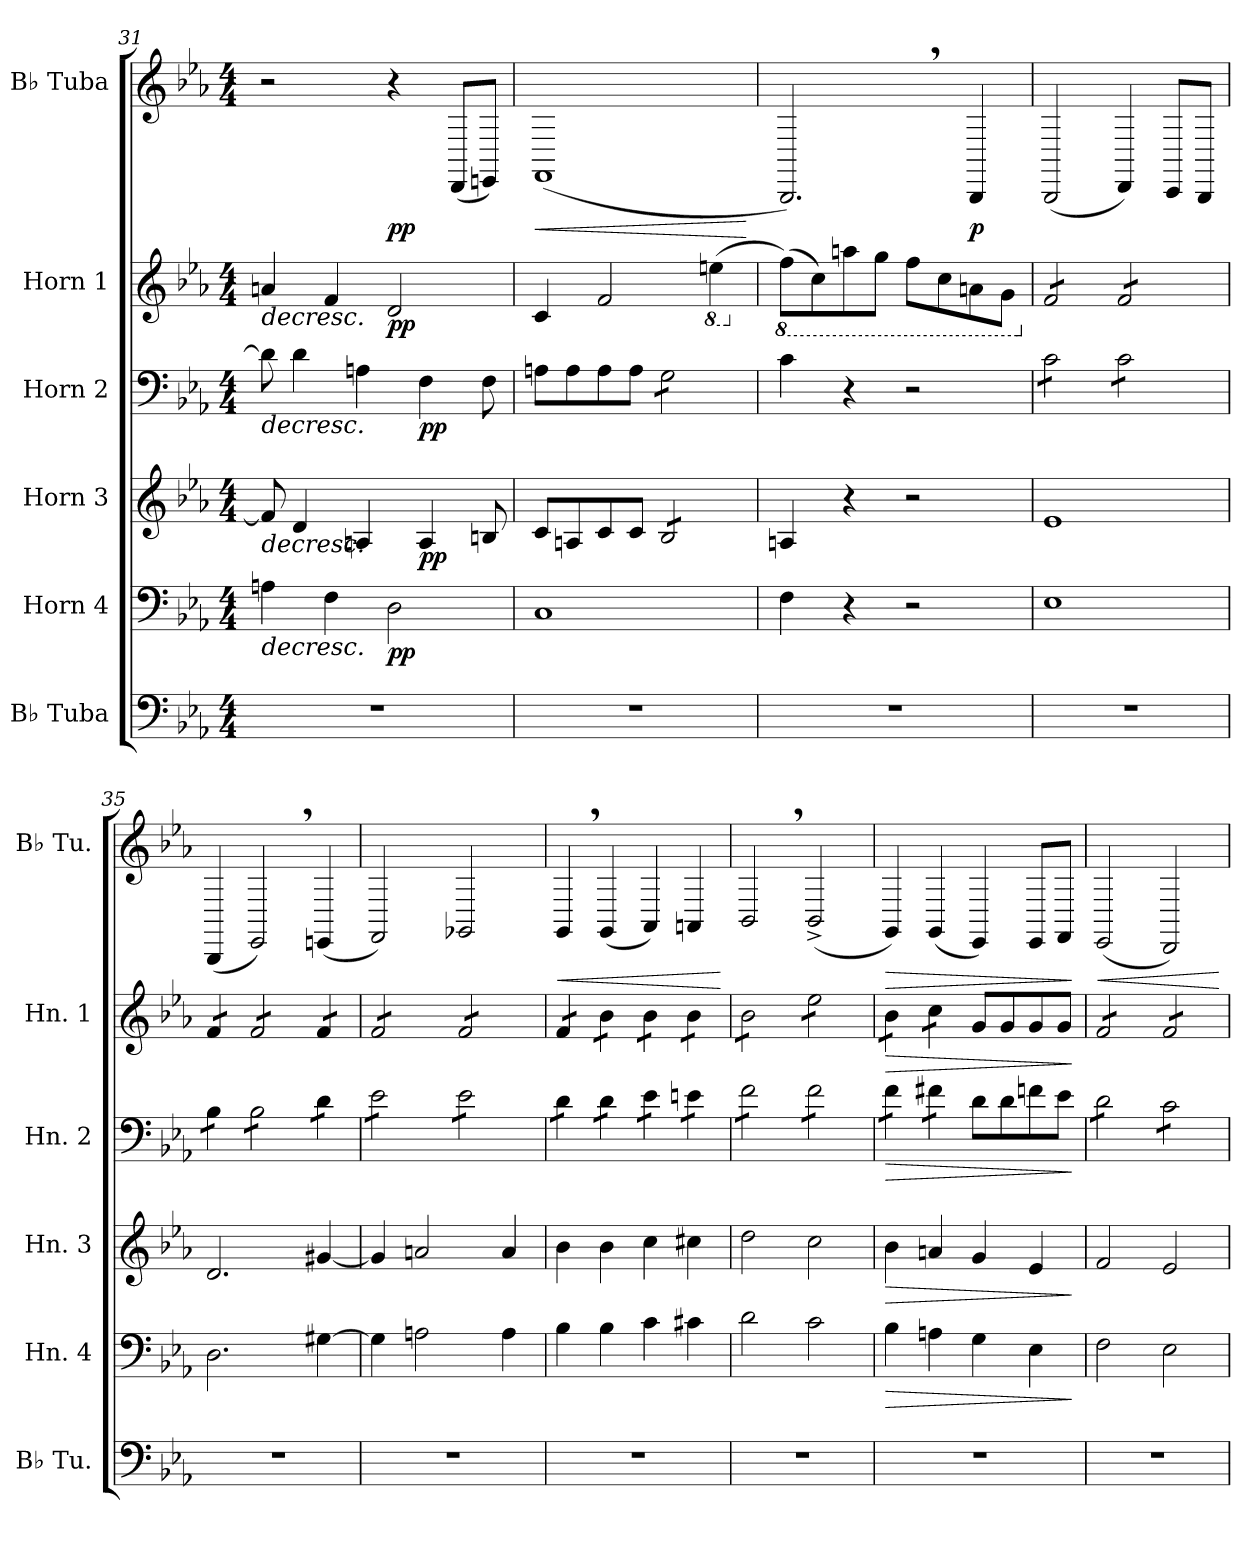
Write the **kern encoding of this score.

**kern	**kern	**dynam	**kern	**dynam	**kern	**dynam	**kern	**dynam	**kern	**dynam
*part6	*part5	*part5	*part4	*part4	*part3	*part3	*part2	*part2	*part1	*part1
*staff6	*staff5	*staff5	*staff4	*staff4	*staff3	*staff3	*staff2	*staff2	*staff1	*staff1
*I"B♭ Tuba	*I"Horn 4	*	*I"Horn 3	*	*I"Horn 2	*	*I"Horn 1	*	*I"B♭ Tuba	*
*I'B♭ Tu.	*I'Hn. 4	*	*I'Hn. 3	*	*I'Hn. 2	*	*I'Hn. 1	*	*I'B♭ Tu.	*
*clefF4	*clefF4	*	*clefG2	*	*clefF4	*	*clefG2	*	*clefG2	*
*	*ITrd4c7	*	*ITrd4c7	*	*ITrd4c7	*	*ITrd4c7	*	*	*
*k[b-e-a-]	*k[b-e-a-d-]	*	*k[b-e-a-d-]	*	*k[b-e-a-d-]	*	*k[b-e-a-d-]	*	*k[b-e-a-]	*
*M4/4	*M4/4	*	*M4/4	*	*M4/4	*	*M4/4	*	*M4/4	*
=31	=31	=31	=31	=31	=31	=31	=31	=31	=31	=31
!	!	!LO:HP:b	!	!LO:HP:b	!	!LO:HP:b	!	!LO:HP:b	!	!
1r	4Dn\	>	8B-/]	>	8G\]	>	4dn/	>	2r	.
.	.	.	4G/	.	4G\	.	.	.	.	.
.	4BB-\	.	.	.	.	.	4B-/	.	.	.
.	.	.	4Dn/	.	4Dn\	.	.	.	.	.
!	!	!LO:DY:b	!	!	!	!	!	!LO:DY:b	!	!LO:DY:b
.	2GG\	pp	.	.	.	.	2G/	pp	4r	pp
!	!	!	!	!LO:DY:b	!	!LO:DY:b	!	!	!	!
.	.	.	4D/	pp	4BB-\	pp	.	.	.	.
.	.	.	.	.	.	.	.	.	(8DD/L	.
.	.	.	8En/	.	8BB-\	.	.	.	8EEn/J)	.
.	.	]	.	]	.	]	.	]	.	.
=32	=32	=32	=32	=32	=32	=32	=32	=32	=32	=32
!	!	!	!	!	!	!	!	!	!	!LO:HP:b
!	!	!	!	!	!	!	!	!	!	!LO:HP:n=1:b
1r	1FF	.	8F/L	.	8Dn\L	.	4F/	.	(1FF	< >
.	.	.	8Dn/	.	8D\	.	.	.	.	.
.	.	.	8F/	.	8D\	.	2B-/	.	.	.
.	.	.	8F/J	.	8D\J	.	.	.	.	.
*	*	*	*tremolo	*	*	*	*	*	*	*
*	*	*	*	*	*tremolo	*	*	*	*	*
.	.	.	8E-/L	.	8C\L	.	.	.	.	.
.	.	.	8E-/	.	8C\	.	.	.	.	.
*	*	*	*	*	*	*	*8ba	*	*	*
.	.	.	8E-/	.	8C\	.	(4An\	.	.	.
.	.	.	8E-/J	.	8C\J	.	.	.	.	.
*	*	*	*	*	*Xtremolo	*	*	*	*	*
*	*	*	*Xtremolo	*	*	*	*	*	*	*
.	.	.	.	.	.	.	.	.	.	[
=33	=33	=33	=33	=33	=33	=33	=33	=33	=33	=33
*	*	*	*	*	*	*	*X8ba	*	*	*
*	*	*	*	*	*	*	*8ba	*	*	*
1r	4BB-\	.	4Dn/	.	4F\	.	(8B-\L)	.	2.BBB-,/)	.
.	.	.	.	.	.	.	8F\)	.	.	.
.	4r	.	4r	.	4r	.	8dn\	.	.	.
.	.	.	.	.	.	.	8c\J	.	.	.
.	2r	.	2r	.	2r	.	8B-\L	.	.	.
.	.	.	.	.	.	.	8F\	.	.	.
!	!	!	!	!	!	!	!	!	!	!LO:DY:n=1:b
.	.	.	.	.	.	.	8Dn\	.	4BBB-/	] p
.	.	.	.	.	.	.	8C\J	.	.	.
=34	=34	=34	=34	=34	=34	=34	=34	=34	=34	=34
*	*	*	*	*	*	*	*X8ba	*	*	*
*	*	*	*	*	*tremolo	*	*	*	*	*
*	*	*	*	*	*	*	*tremolo	*	*	*
1r	1AA-	.	1A-	.	8F\L	.	8B-/L	.	(2BBB-/	.
.	.	.	.	.	8F\	.	8B-/	.	.	.
.	.	.	.	.	8F\	.	8B-/	.	.	.
.	.	.	.	.	8F\J	.	8B-/J	.	.	.
.	.	.	.	.	8F\L	.	8B-/L	.	4DD/)	.
.	.	.	.	.	8F\	.	8B-/	.	.	.
.	.	.	.	.	8F\	.	8B-/	.	8CC/L	.
.	.	.	.	.	8F\J	.	8B-/J	.	8BBB-/J	.
!!LO:PB:g=z
=35	=35	=35	=35	=35	=35	=35	=35	=35	=35	=35
1r	2.GG\	.	2.G/	.	8E-\L	.	8B-/L	.	(4BBB-/	.
.	.	.	.	.	8E-\J	.	8B-/J	.	.	.
.	.	.	.	.	8E-\L	.	8B-/L	.	2EE-,/)	.
.	.	.	.	.	8E-\	.	8B-/	.	.	.
.	.	.	.	.	8E-\	.	8B-/	.	.	.
.	.	.	.	.	8E-\J	.	8B-/J	.	.	.
.	[4C#X\	.	[4c#X/	.	8G\L	.	8B-/L	.	(4EEn/	.
.	.	.	.	.	8G\J	.	8B-/J	.	.	.
=36	=36	=36	=36	=36	=36	=36	=36	=36	=36	=36
1r	4C#\]	.	4c#/]	.	8A-\L	.	8B-/L	.	2FF/)	.
.	.	.	.	.	8A-\	.	8B-/	.	.	.
.	2Dn\	.	2dn/	.	8A-\	.	8B-/	.	.	.
.	.	.	.	.	8A-\J	.	8B-/J	.	.	.
.	.	.	.	.	8A-\L	.	8B-/L	.	2GG-X/	.
.	.	.	.	.	8A-\	.	8B-/	.	.	.
.	4D\	.	4d/	.	8A-\	.	8B-/	.	.	.
.	.	.	.	.	8A-\J	.	8B-/J	.	.	.
=37	=37	=37	=37	=37	=37	=37	=37	=37	=37	=37
!	!	!	!	!	!	!	!	!	!	!LO:HP:b
1r	4E-\	.	4e-\	.	8G\L	.	8B-/L	.	4GG,/	<
.	.	.	.	.	8G\J	.	8B-/J	.	.	.
.	4E-\	.	4e-\	.	8G\L	.	8e-\L	.	(4GG/	.
.	.	.	.	.	8G\J	.	8e-\J	.	.	.
.	4F\	.	4f\	.	8A-\L	.	8e-\L	.	4AA-/)	.
.	.	.	.	.	8A-\J	.	8e-\J	.	.	.
.	4F#X\	.	4f#X\	.	8An\L	.	8e-\L	.	4AAn/	.
.	.	.	.	.	8An\J	.	8e-\J	.	.	.
.	.	.	.	.	.	.	.	.	.	[
=38	=38	=38	=38	=38	=38	=38	=38	=38	=38	=38
1r	2G\	.	2g\	.	8B-\L	.	8e-\L	.	2BB-,/	.
.	.	.	.	.	8B-\	.	8e-\	.	.	.
.	.	.	.	.	8B-\	.	8e-\	.	.	.
.	.	.	.	.	8B-\J	.	8e-\J	.	.	.
.	2F\	.	2f\	.	8B-\L	.	8a-\L	.	(2BB-^/	.
.	.	.	.	.	8B-\	.	8a-\	.	.	.
.	.	.	.	.	8B-\	.	8a-\	.	.	.
.	.	.	.	.	8B-\J	.	8a-\J	.	.	.
=39	=39	=39	=39	=39	=39	=39	=39	=39	=39	=39
!	!	!LO:HP:b	!	!LO:HP:b	!	!LO:HP:b	!	!LO:HP:b	!	!LO:HP:b
1r	4E-\	>	4e-\	>	8B-\L	>	8e-\L	>	4GG/)	>
.	.	.	.	.	8B-\J	.	8e-\J	.	.	.
.	4Dn\	.	4dn/	.	8Bn\L	.	8f\L	.	(4GG/	.
.	.	.	.	.	8Bn\J	.	8f\J	.	.	.
*	*	*	*	*	*	*	*Xtremolo	*	*	*
*	*	*	*	*	*Xtremolo	*	*	*	*	*
.	4C\	.	4c/	.	8G\L	.	8c/L	.	4EE-/)	.
.	.	.	.	.	8G\	.	8c/	.	.	.
.	4AA-\	.	4A-/	.	8B-X\	.	8c/	.	8EE-/L	.
.	.	.	.	.	8A-\J	.	8c/J	.	8FF/J	.
.	.	]	.	]	.	]	.	]	.	]
=40	=40	=40	=40	=40	=40	=40	=40	=40	=40	=40
!	!	!	!	!	!	!	!	!	!	!LO:HP:b
*	*	*	*	*	*tremolo	*	*	*	*	*
*	*	*	*	*	*	*	*tremolo	*	*	*
1r	2BB-\	.	2B-/	.	8G\L	.	8B-/L	.	(2EE-/	<
.	.	.	.	.	8G\	.	8B-/	.	.	.
.	.	.	.	.	8G\	.	8B-/	.	.	.
.	.	.	.	.	8G\J	.	8B-/J	.	.	.
.	2AA-\	.	2A-/	.	8F\L	.	8B-/L	.	2DD/)	.
.	.	.	.	.	8F\	.	8B-/	.	.	.
.	.	.	.	.	8F\	.	8B-/	.	.	.
.	.	.	.	.	8F\J	.	8B-/J	.	.	.
*	*	*	*	*	*	*	*Xtremolo	*	*	*
*	*	*	*	*	*Xtremolo	*	*	*	*	*
.	.	.	.	.	.	.	.	.	.	[
=	=	=	=	=	=	=	=	=	=	=
*-	*-	*-	*-	*-	*-	*-	*-	*-	*-	*-
